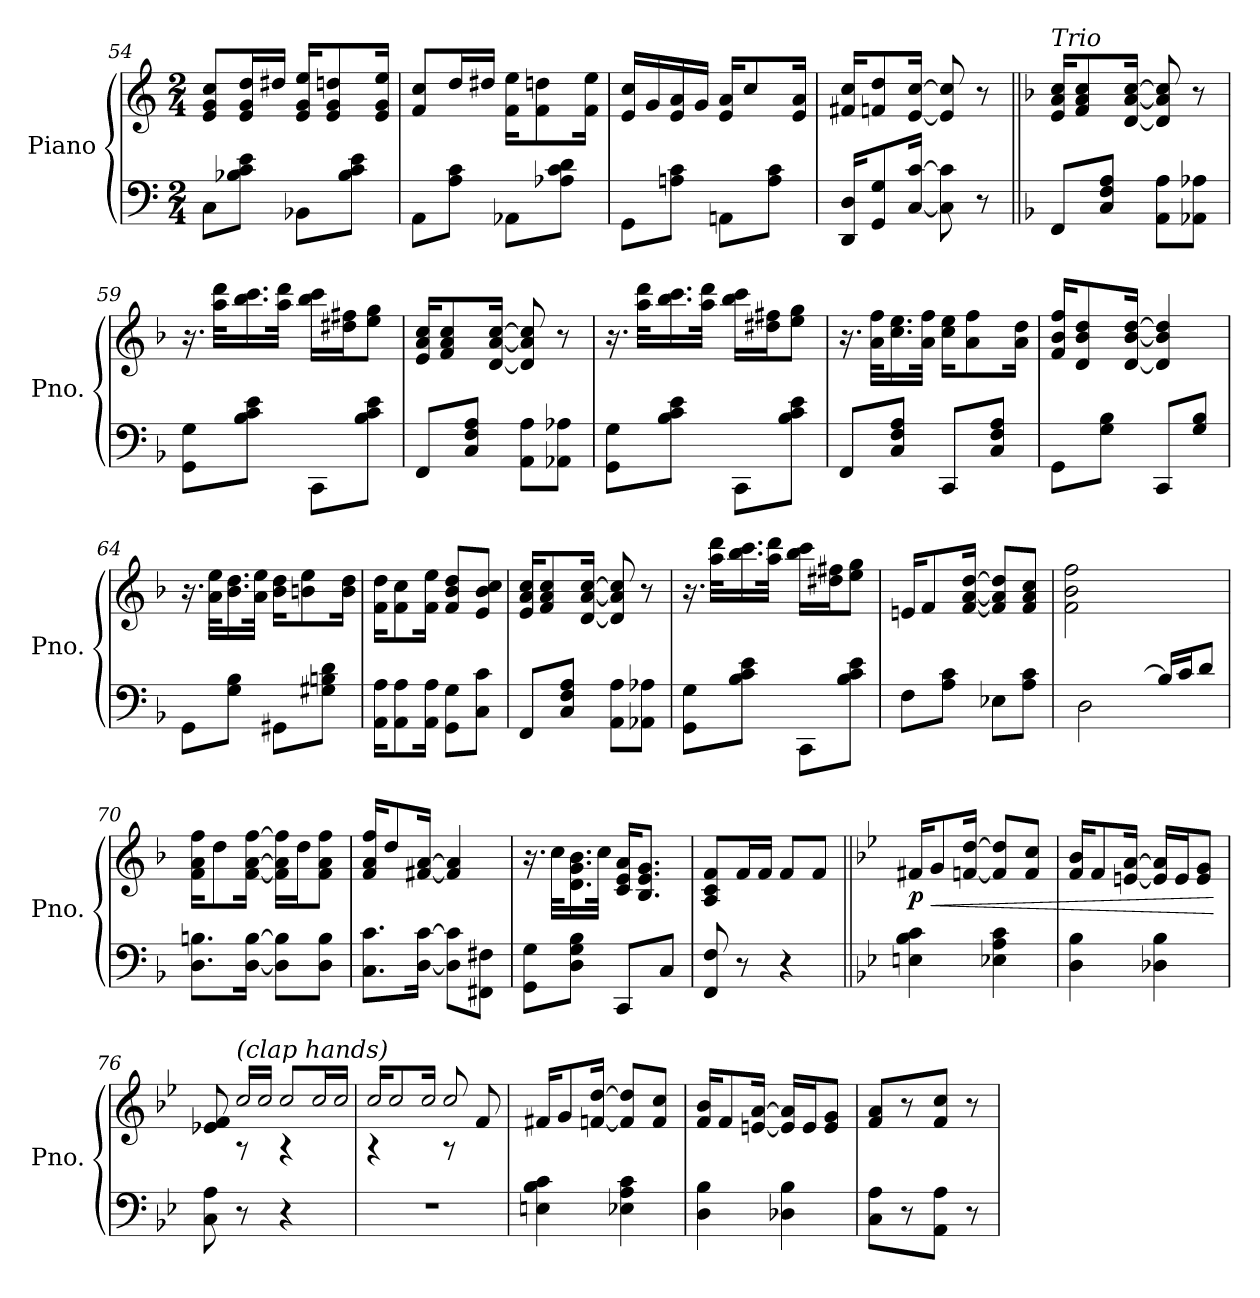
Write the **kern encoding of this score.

**kern	**kern	**dynam
*part1	*part1	*part1
*staff2	*staff1	*staff1/2
*I"Piano	*	*
*I'Pno.	*	*
!!LO:LB:g=z
*clefF4	*clefG2	*
*k[]	*k[]	*
*M2/4	*M2/4	*
=54	=54	=54
8C\L	8e/ 8g/ 8cc/L	.
8B-X\ 8c\ 8e\J	16e/ 16g/ 16dd/L	.
.	16dd#X/JJ	.
8BB-X\L	16e/ 16g/ 16ee/KL	.
.	8e/ 8g/ 8ddn/	.
8B-\ 8c\ 8e\J	.	.
.	16e/ 16g/ 16ee/Jk	.
=55	=55	=55
8AA\L	8f/ 8cc/L	.
8A\ 8c\J	16dd/L	.
.	16dd#X/JJ	.
8AA-X\L	16f\ 16ee\KL	.
.	8f\ 8ddn\	.
8A-X\ 8c\ 8d\J	.	.
.	16f\ 16ee\Jk	.
=56	=56	=56
8GG\L	16e/ 16cc/LL	.
.	16g/	.
8An\ 8c\J	16e/ 16a/	.
.	16g/JJ	.
8AAn\L	16e/ 16a/KL	.
.	8cc/	.
8A\ 8c\J	.	.
.	16e/ 16a/Jk	.
=57	=57	=57
16DD/ 16D/KL	16f#X/ 16cc/KL	.
8GG/ 8G/	8fn/ 8dd/	.
[16C/ [16c/Jk	[16e/ [16cc/Jk	.
8C\] 8c\]	8e/] 8cc/]	.
8r	8r	.
!!LO:PB:g=z
=58||	=58||	=58||
*k[b-]	*k[b-]	*
!	!LO:TX:a:i:t=Trio	!
8FF/L	16e/ 16a/ 16cc/KL	.
.	8f/ 8a/ 8cc/	.
8C/ 8F/ 8A/J	.	.
.	[16d/ [16a/ [16cc/Jk	.
8AA\ 8A\L	8d/] 8a/] 8cc/]	.
8AA-X\ 8A-X\J	8r	.
=59	=59	=59
8GG\ 8G\L	16.r	.
.	32aa\ 32ddd\KLL	.
8B-\ 8c\ 8e\J	16.bb-\ 16.ccc\	.
.	32aa\ 32ddd\JJk	.
8CC\L	16bb-\ 16ccc\LL	.
.	16dd#X\ 16ff#X\J	.
8B-\ 8c\ 8e\J	8ee\ 8gg\J	.
=60	=60	=60
8FF/L	16e/ 16a/ 16cc/KL	.
.	8f/ 8a/ 8cc/	.
8C/ 8F/ 8A/J	.	.
.	[16d/ [16a/ [16cc/Jk	.
8AA\ 8A\L	8d/] 8a/] 8cc/]	.
8AA-X\ 8A-X\J	8r	.
=61	=61	=61
8GG\ 8G\L	16.r	.
.	32aa\ 32ddd\KLL	.
8B-\ 8c\ 8e\J	16.bb-\ 16.ccc\	.
.	32aa\ 32ddd\JJk	.
8CC\L	16bb-\ 16ccc\LL	.
.	16dd#X\ 16ff#X\J	.
8B-\ 8c\ 8e\J	8ee\ 8gg\J	.
!!LO:LB:g=z
=62	=62	=62
8FF/L	16.r	.
.	32a\ 32ff\KLL	.
8C/ 8F/ 8A/J	16.cc\ 16.ee\	.
.	32a\ 32ff\JJk	.
8CC/L	16cc\ 16ee\KL	.
.	8a\ 8ff\	.
8C/ 8F/ 8A/J	.	.
.	16a\ 16dd\Jk	.
=63	=63	=63
8GG\L	16f/ 16b-/ 16ff/KL	.
.	8d/ 8b-/ 8dd/	.
8G\ 8B-\J	.	.
.	[16d/ [16b-/ [16dd/Jk	.
8CC/L	4d/] 4b-/] 4dd/]	.
8G/ 8B-/J	.	.
=64	=64	=64
8GG\L	16.r	.
.	32a\ 32ee\KLL	.
8G\ 8B-\J	16.b-\ 16.dd\	.
.	32a\ 32ee\JJk	.
8GG#X\L	16b-\ 16dd\KL	.
.	8bn\ 8ee\	.
8G#X\ 8Bn\ 8d\J	.	.
.	16b\ 16dd\Jk	.
=65	=65	=65
16AA\ 16A\KL	16f\ 16dd\KL	.
8AA\ 8A\	8f\ 8cc\	.
16AA\ 16A\Jk	16f\ 16ee\Jk	.
8GG\ 8G\L	8f/ 8b-/ 8dd/L	.
8C\ 8c\J	8e/ 8b-/ 8cc/J	.
!!LO:LB:g=z
=66	=66	=66
8FF/L	16e/ 16a/ 16cc/KL	.
.	8f/ 8a/ 8cc/	.
8C/ 8F/ 8A/J	.	.
.	[16d/ [16a/ [16cc/Jk	.
8AA\ 8A\L	8d/] 8a/] 8cc/]	.
8AA-X\ 8A-X\J	8r	.
=67	=67	=67
8GG\ 8G\L	16.r	.
.	32aa\ 32ddd\KLL	.
8B-\ 8c\ 8e\J	16.bb-\ 16.ccc\	.
.	32aa\ 32ddd\JJk	.
8CC\L	16bb-\ 16ccc\LL	.
.	16dd#X\ 16ff#X\J	.
8B-\ 8c\ 8e\J	8ee\ 8gg\J	.
=68	=68	=68
8F\L	16en/KL	.
.	8f/	.
8A\ 8c\J	.	.
.	[16f/ [16a/ [16dd/Jk	.
8E-X\L	8f/] 8a/] 8dd/]L	.
8A\ 8c\J	8f/ 8a/ 8cc/J	.
=69	=69	=69
*^	*	*
16D/LLyy	2D\	2f\ 2b-\ 2ff\	.
16F/	.	.	.
16G/	.	.	.
[16B-/JJ	.	.	.
16B-/LL]	.	.	.
16c/J	.	.	.
8d/J	.	.	.
*v	*v	*	*
!!LO:LB:g=z
=70	=70	=70
8.D\ 8.Bn\L	16f\ 16a\ 16ff\KL	.
.	8dd\	.
[16D\ [16B\Jk	[16f\ [16a\ [16ff\Jk	.
8D\] 8B\]L	16f\] 16a\] 16ff\]LL	.
.	16dd\J	.
8D\ 8B\J	8f\ 8a\ 8ff\J	.
=71	=71	=71
8.C\ 8.c\L	16f/ 16a/ 16ff/KL	.
.	8dd/	.
[16D\ [16c\Jk	[16f#X/ [16a/Jk	.
8D\] 8c\]L	4f#/] 4a/]	.
8FF#X\ 8F#X\J	.	.
=72	=72	=72
8GG\ 8G\L	16.r	.
.	32cc\KLL	.
8D\ 8G\ 8B-\J	16.d\ 16.g\ 16.b-\	.
.	32cc\JJk	.
8CC/L	16c/ 16e/ 16a/KL	.
.	8.B-/ 8.e/ 8.g/J	.
8C/J	.	.
=73	=73	=73
8FF/ 8F/	8A/ 8c/ 8f/L	.
8r	16f/L	.
.	16f/JJ	.
4r	8f/L	.
.	8f/J	.
!!LO:LB:g=z
=74||	=74||	=74||
*k[b-e-]	*k[b-e-]	*
!	!	!LO:DY:b
4En\ 4B-\ 4c\	16f#X/KL	p
!	!	!LO:HP:b
.	8g/	<
.	[16fn/ [16dd/Jk	.
4E-X\ 4A\ 4c\	8f/] 8dd/]L	.
.	8f/ 8cc/J	.
=75	=75	=75
4D\ 4B-\	16f/ 16b-/KL	.
.	8f/	.
.	[16en/ [16a/Jk	.
4D-X\ 4B-\	16e/] 16a/]LL	.
.	16e/J	.
.	8e/ 8g/J	.
.	.	[
=76	=76	=76
*	*^	*
8C\ 8A\	8e-X/ 8f/	8ryy	.
!	!LO:TX:a:i:t=(clap hands)	!	!
!	!	!LO:N:head=open	!
8r	8rA	16cc/LL	.
!	!	!LO:N:head=open	!
.	.	16cc/JJ	.
!	!	!LO:N:head=open	!
4r	4rA	8cc/L	.
!	!	!LO:N:head=open	!
.	.	16cc/L	.
!	!	!LO:N:head=open	!
.	.	16cc/JJ	.
=77	=77	=77	=77
!	!	!LO:N:head=open	!
2r	4rA	16cc/KL	.
!	!	!LO:N:head=open	!
.	.	8cc/	.
!	!	!LO:N:head=open	!
.	.	16cc/Jk	.
!	!	!LO:N:head=open	!
.	8rA	8cc/	.
.	8f/	8ryy	.
*	*v	*v	*
=78	=78	=78
4En\ 4B-\ 4c\	16f#X/KL	.
.	8g/	.
.	[16fn/ [16dd/Jk	.
4E-X\ 4A\ 4c\	8f/] 8dd/]L	.
.	8f/ 8cc/J	.
!!LO:PB:g=z
=79	=79	=79
4D\ 4B-\	16f/ 16b-/KL	.
.	8f/	.
.	[16en/ [16a/Jk	.
4D-X\ 4B-\	16e/] 16a/]LL	.
.	16e/J	.
.	8e/ 8g/J	.
=80	=80	=80
8C\ 8A\L	8f/ 8a/L	.
8r	8r	.
8AA\ 8A\J	8f/ 8cc/J	.
8r	8r	.
=	=	=
*-	*-	*-
